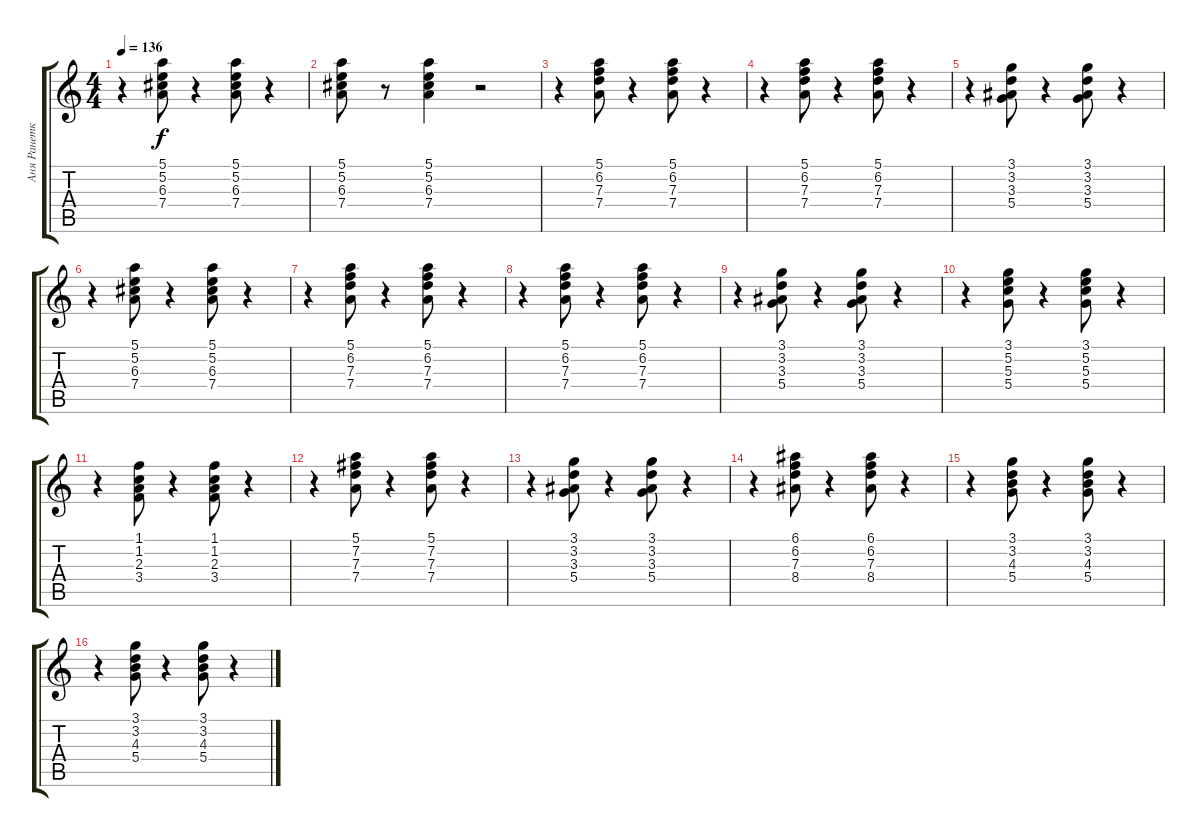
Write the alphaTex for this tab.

\track ("Аня Ранетка" "Аня Ранетк") {instrument electricguitarclean}
\staff {score tabs}
\tuning (E4 B3 G3 D3 A2 E2) {hide}
\ts (4 4)
\tempo 136
\clef g2
\ks c
r.4{dy f} (5.1 5.2 6.3 7.4).8 r.4 (5.1 5.2 6.3 7.4).8 r.4 |
(5.1 5.2 6.3 7.4).8 r.8 (5.1 5.2 6.3 7.4).4 r.2 |
r.4 (5.1 6.2 7.3 7.4).8 r.4 (5.1 6.2 7.3 7.4).8 r.4 |
r.4 (5.1 6.2 7.3 7.4).8 r.4 (5.1 6.2 7.3 7.4).8 r.4 |
r.4 (3.1 3.2 3.3 5.4).8 r.4 (3.1 3.2 3.3 5.4).8 r.4 |
r.4 (5.1 5.2 6.3 7.4).8 r.4 (5.1 5.2 6.3 7.4).8 r.4 |
r.4 (5.1 6.2 7.3 7.4).8 r.4 (5.1 6.2 7.3 7.4).8 r.4 |
r.4 (5.1 6.2 7.3 7.4).8 r.4 (5.1 6.2 7.3 7.4).8 r.4 |
r.4 (3.1 3.2 3.3 5.4).8 r.4 (3.1 3.2 3.3 5.4).8 r.4 |
r.4 (3.1 5.2 5.3 5.4).8 r.4 (3.1 5.2 5.3 5.4).8 r.4 |
r.4 (1.1 1.2 2.3 3.4).8 r.4 (1.1 1.2 2.3 3.4).8 r.4 |
r.4 (5.1 7.2 7.3 7.4).8 r.4 (5.1 7.2 7.3 7.4).8 r.4 |
r.4 (3.1 3.2 3.3 5.4).8 r.4 (3.1 3.2 3.3 5.4).8 r.4 |
r.4 (6.1 6.2 7.3 8.4).8 r.4 (6.1 6.2 7.3 8.4).8 r.4 |
r.4 (3.1 3.2 4.3 5.4).8 r.4 (3.1 3.2 4.3 5.4).8 r.4 |
r.4 (3.1 3.2 4.3 5.4).8 r.4 (3.1 3.2 4.3 5.4).8 r.4
